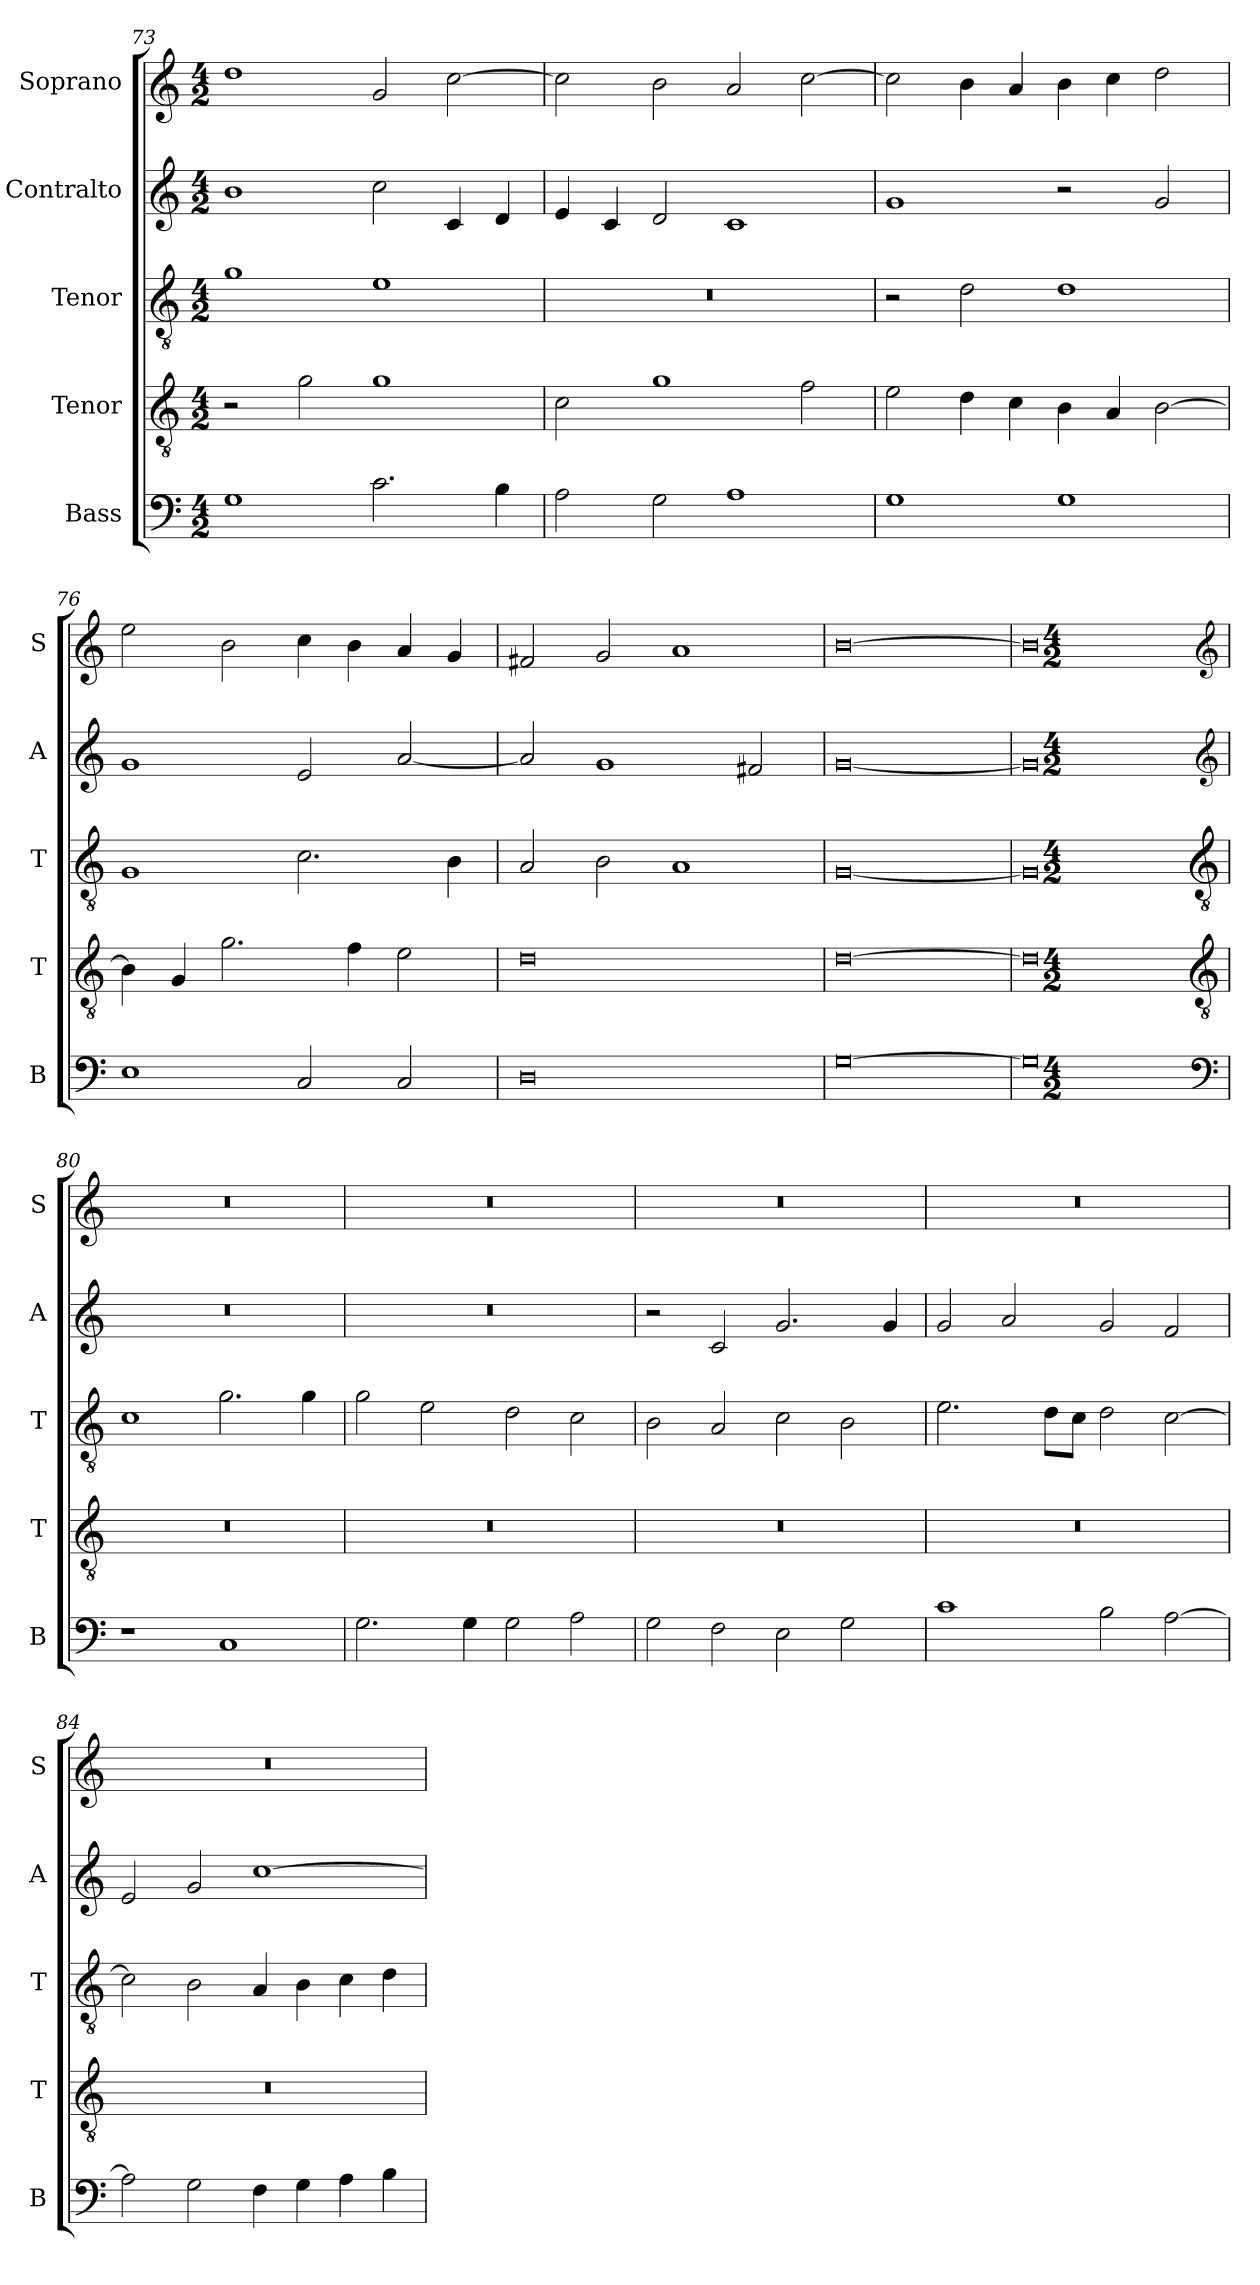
**kern	**kern	**kern	**kern	**kern
*part5	*part4	*part3	*part2	*part1
*staff5	*staff4	*staff3	*staff2	*staff1
*I"Bass	*I"Tenor	*I"Tenor	*I"Contralto	*I"Soprano
*I'B	*I'T	*I'T	*I'A	*I'S
*clefF4	*clefGv2	*clefGv2	*clefG2	*clefG2
*k[]	*k[]	*k[]	*k[]	*k[]
*G:mix	*G:mix	*G:mix	*G:mix	*G:mix
*M4/2	*M4/2	*M4/2	*M4/2	*M4/2
=73	=73	=73	=73	=73
1G	2r	1g	1b	1dd
.	2g	.	.	.
2.c	1g	1e	2cc	2g
.	.	.	4c	[2cc
4B	.	.	4d	.
=74	=74	=74	=74	=74
2A	2c	0r	4e	2cc]
.	.	.	4c	.
2G	1g	.	2d	2b
1A	.	.	1c	2a
.	2f	.	.	[2cc
=75	=75	=75	=75	=75
1G	2e	2r	1g	2cc]
.	4d	2d	.	4b
.	4c	.	.	4a
1G	4B	1d	2r	4b
.	4A	.	.	4cc
.	[2B	.	2g	2dd
=76	=76	=76	=76	=76
1E	4B]	1G	1g	2ee
.	4G	.	.	.
.	2.g	.	.	2b
2C	.	2.c	2e	4cc
.	4f	.	.	4b
2C	2e	.	[2a	4a
.	.	4B	.	4g
=77	=77	=77	=77	=77
0D	0d	2A	2a]	2f#X
.	.	2B	1g	2g
.	.	1A	.	1a
.	.	.	2f#X	.
=78	=78	=78	=78	=78
[0G	[0d	[0G	[0g	[0b
=79	=79	=79	=79	=79
0G]	0d]	0G]	0g]	0b]
*clefF4	*clefGv2	*clefGv2	*clefG2	*clefG2
*k[]	*k[]	*k[]	*k[]	*k[]
*G:mix	*G:mix	*G:mix	*G:mix	*G:mix
*M4/2	*M4/2	*M4/2	*M4/2	*M4/2
=80	=80	=80	=80	=80
1r	0r	1c	0r	0r
1C	.	2.g	.	.
.	.	4g	.	.
=81	=81	=81	=81	=81
2.G	0r	2g	0r	0r
.	.	2e	.	.
4G	.	.	.	.
2G	.	2d	.	.
2A	.	2c	.	.
=82	=82	=82	=82	=82
2G	0r	2B	2r	0r
2F	.	2A	2c	.
2E	.	2c	2.g	.
2G	.	2B	.	.
.	.	.	4g	.
=83	=83	=83	=83	=83
1c	0r	2.e	2g	0r
.	.	.	2a	.
.	.	8d\L	.	.
.	.	8c\J	.	.
2B	.	2d	2g	.
[2A	.	[2c	2f	.
=84	=84	=84	=84	=84
2A]	0r	2c]	2e	0r
2G	.	2B	2g	.
4F	.	4A	[1cc	.
4G	.	4B	.	.
4A	.	4c	.	.
4B	.	4d	.	.
=	=	=	=	=
*-	*-	*-	*-	*-
